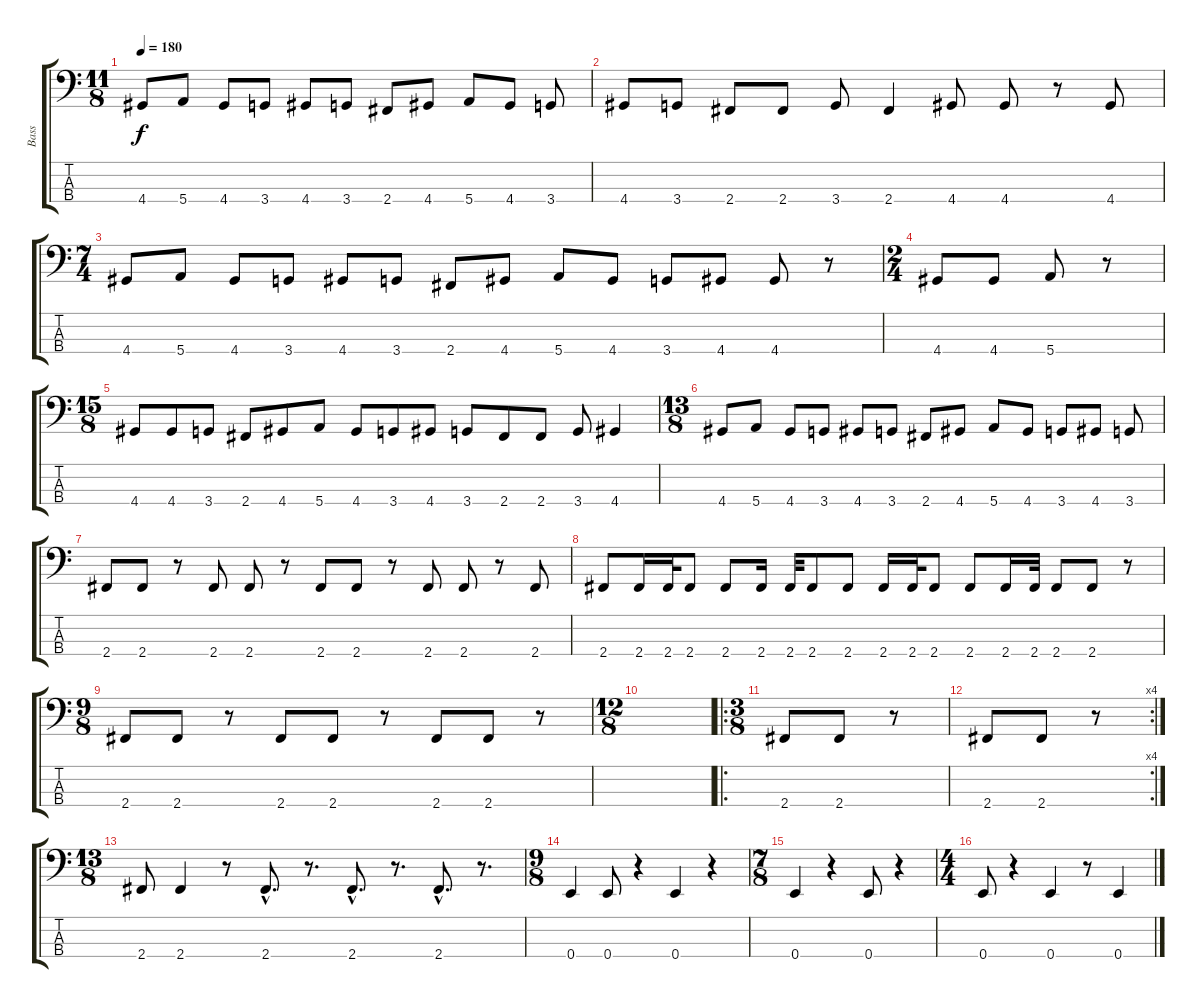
\track ("Bass" "Bass") {instrument electricbassfinger}
\staff {score tabs}
\tuning (G2 D2 A1 E1) {hide}
\ts (11 8)
\tempo 180
\clef f4
\ks c
4.4.8{dy f} 5.4.8 4.4.8 3.4.8 4.4.8 3.4.8 2.4.8 4.4.8 5.4.8 4.4.8 3.4.8 |
4.4.8 3.4.8 2.4.8 2.4.8 3.4.8 2.4.4 4.4.8 4.4.8 r.8 4.4.8 |
\ts (7 4)
4.4.8 5.4.8 4.4.8 3.4.8 4.4.8 3.4.8 2.4.8 4.4.8 5.4.8 4.4.8 3.4.8 4.4.8 4.4.8 r.8 |
\ts (2 4)
4.4.8 4.4.8 5.4.8 r.8 |
\ts (15 8)
4.4.8 4.4.8 3.4.8 2.4.8 4.4.8 5.4.8 4.4.8 3.4.8 4.4.8 3.4.8 2.4.8 2.4.8 3.4.8 4.4.4 |
\ts (13 8)
4.4.8 5.4.8 4.4.8 3.4.8 4.4.8 3.4.8 2.4.8 4.4.8 5.4.8 4.4.8 3.4.8 4.4.8 3.4.8 |
2.4.8 2.4.8 r.8 2.4.8 2.4.8 r.8 2.4.8 2.4.8 r.8 2.4.8 2.4.8 r.8 2.4.8 |
2.4.8 2.4.16 2.4.32 2.4.8 2.4.8 2.4.16 2.4.32 2.4.8 2.4.8 2.4.16 2.4.32 2.4.8 2.4.8 2.4.16 2.4.32 2.4.8 2.4.8 r.8 |
\ts (9 8)
2.4.8 2.4.8 r.8 2.4.8 2.4.8 r.8 2.4.8 2.4.8 r.8 |
\ts (12 8)
|
\ro
\ts (3 8)
2.4.8 2.4.8 r.8 |
\rc 4
2.4.8 2.4.8 r.8 |
\ts (13 8)
2.4.8 2.4.4 r.8 2.4{hac}.8{d} r.8{d} 2.4{hac}.8{d} r.8{d} 2.4{hac}.8{d} r.8{d} |
\ts (9 8)
0.4.4 0.4.8 r.4 0.4.4 r.4 |
\ts (7 8)
0.4.4 r.4 0.4.8 r.4 |
\ts (4 4)
0.4.8 r.4 0.4.4 r.8 0.4.4
